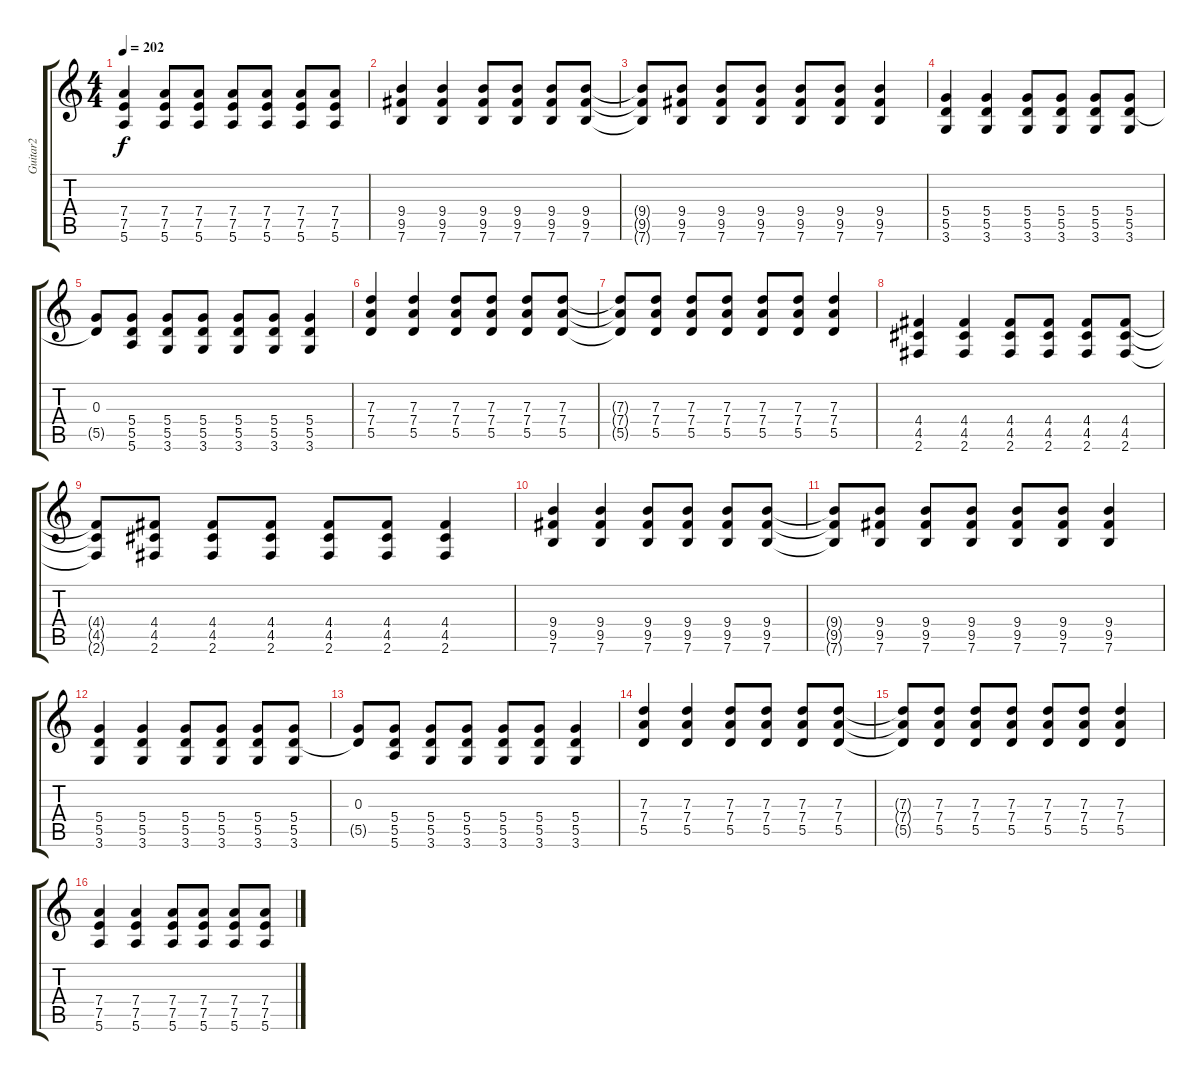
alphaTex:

\track ("Guitar2" "Guitar2") {instrument distortionguitar}
\staff {score tabs}
\tuning (E4 B3 G3 D3 A2 E2) {hide}
\ts (4 4)
\tempo 202
\clef g2
\ks c
(7.4 7.5 5.6).4{dy f} (7.4 7.5 5.6).8 (7.4 7.5 5.6).8 (7.4 7.5 5.6).8 (7.4 7.5 5.6).8 (7.4 7.5 5.6).8 (7.4 7.5 5.6).8 |
(9.4 9.5 7.6).4 (9.4 9.5 7.6).4 (9.4 9.5 7.6).8 (9.4 9.5 7.6).8 (9.4 9.5 7.6).8 (9.4 9.5 7.6).8 |
(9.4{t} 9.5{t} 7.6{t}).8 (9.4 9.5 7.6).8 (9.4 9.5 7.6).8 (9.4 9.5 7.6).8 (9.4 9.5 7.6).8 (9.4 9.5 7.6).8 (9.4 9.5 7.6).4 |
(5.4 5.5 3.6).4 (5.4 5.5 3.6).4 (5.4 5.5 3.6).8 (5.4 5.5 3.6).8 (5.4 5.5 3.6).8 (5.4 5.5 3.6).8 |
(0.3 5.5{t}).8 (5.4 5.5 5.6).8 (5.4 5.5 3.6).8 (5.4 5.5 3.6).8 (5.4 5.5 3.6).8 (5.4 5.5 3.6).8 (5.4 5.5 3.6).4 |
(7.3 7.4 5.5).4 (7.3 7.4 5.5).4 (7.3 7.4 5.5).8 (7.3 7.4 5.5).8 (7.3 7.4 5.5).8 (7.3 7.4 5.5).8 |
(7.3{t} 7.4{t} 5.5{t}).8 (7.3 7.4 5.5).8 (7.3 7.4 5.5).8 (7.3 7.4 5.5).8 (7.3 7.4 5.5).8 (7.3 7.4 5.5).8 (7.3 7.4 5.5).4 |
(4.4 4.5 2.6).4 (4.4 4.5 2.6).4 (4.4 4.5 2.6).8 (4.4 4.5 2.6).8 (4.4 4.5 2.6).8 (4.4 4.5 2.6).8 |
(4.4{t} 4.5{t} 2.6{t}).8 (4.4 4.5 2.6).8 (4.4 4.5 2.6).8 (4.4 4.5 2.6).8 (4.4 4.5 2.6).8 (4.4 4.5 2.6).8 (4.4 4.5 2.6).4 |
(9.4 9.5 7.6).4 (9.4 9.5 7.6).4 (9.4 9.5 7.6).8 (9.4 9.5 7.6).8 (9.4 9.5 7.6).8 (9.4 9.5 7.6).8 |
(9.4{t} 9.5{t} 7.6{t}).8 (9.4 9.5 7.6).8 (9.4 9.5 7.6).8 (9.4 9.5 7.6).8 (9.4 9.5 7.6).8 (9.4 9.5 7.6).8 (9.4 9.5 7.6).4 |
(5.4 5.5 3.6).4 (5.4 5.5 3.6).4 (5.4 5.5 3.6).8 (5.4 5.5 3.6).8 (5.4 5.5 3.6).8 (5.4 5.5 3.6).8 |
(0.3 5.5{t}).8 (5.4 5.5 5.6).8 (5.4 5.5 3.6).8 (5.4 5.5 3.6).8 (5.4 5.5 3.6).8 (5.4 5.5 3.6).8 (5.4 5.5 3.6).4 |
(7.3 7.4 5.5).4 (7.3 7.4 5.5).4 (7.3 7.4 5.5).8 (7.3 7.4 5.5).8 (7.3 7.4 5.5).8 (7.3 7.4 5.5).8 |
(7.3{t} 7.4{t} 5.5{t}).8 (7.3 7.4 5.5).8 (7.3 7.4 5.5).8 (7.3 7.4 5.5).8 (7.3 7.4 5.5).8 (7.3 7.4 5.5).8 (7.3 7.4 5.5).4 |
(7.4 7.5 5.6).4 (7.4 7.5 5.6).4 (7.4 7.5 5.6).8 (7.4 7.5 5.6).8 (7.4 7.5 5.6).8 (7.4 7.5 5.6).8
